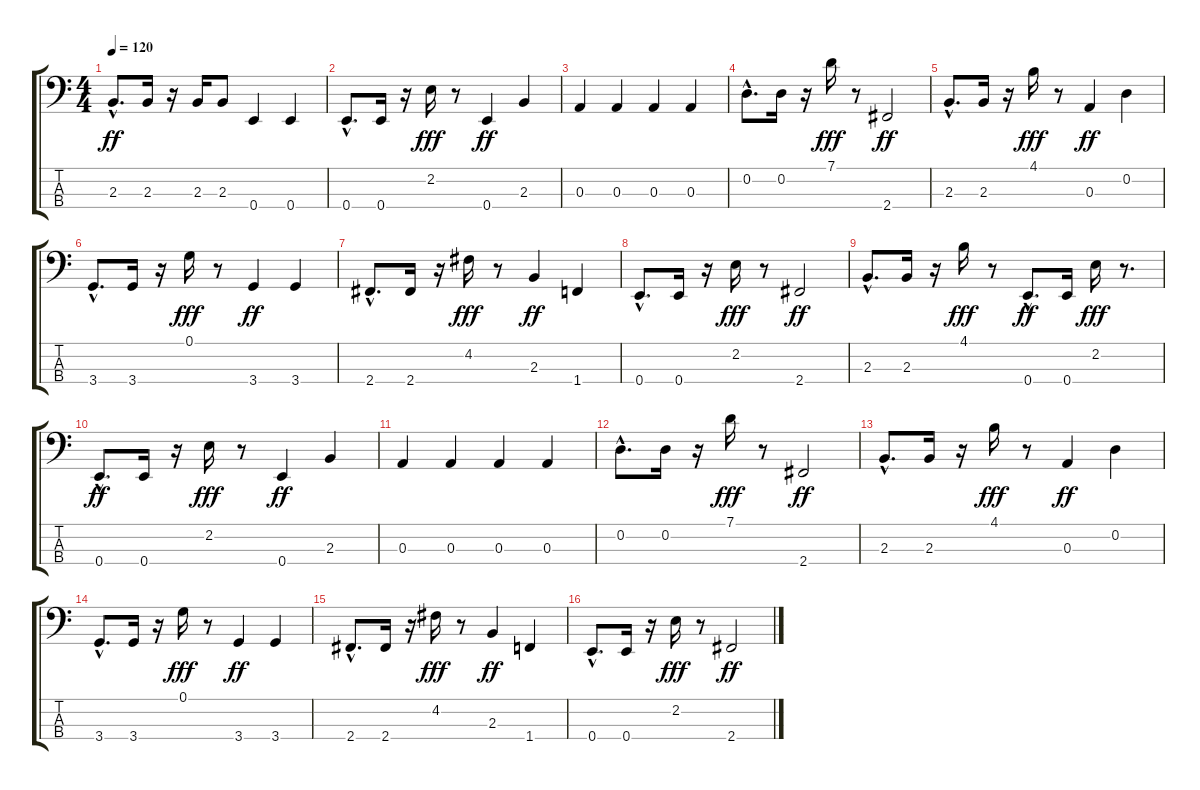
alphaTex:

\track "" {instrument electricbasspick}
\staff {score tabs}
\tuning (G2 D2 A1 E1) {hide}
\ts (4 4)
\tempo 120
\clef f4
\ks c
2.3{hac}.8{d dy ff} 2.3.16 r.16 2.3.16 2.3.8 0.4.4 0.4.4 |
0.4{hac}.8{d} 0.4.16 r.16 2.2.16{dy fff} r.8 0.4.4{dy ff} 2.3.4 |
0.3.4 0.3.4 0.3.4 0.3.4 |
0.2{hac}.8{d} 0.2.16 r.16 7.1.16{dy fff} r.8 2.4.2{dy ff} |
2.3{hac}.8{d} 2.3.16 r.16 4.1.16{dy fff} r.8 0.3.4{dy ff} 0.2.4 |
3.4{hac}.8{d} 3.4.16 r.16 0.1.16{dy fff} r.8 3.4.4{dy ff} 3.4.4 |
2.4{hac}.8{d} 2.4.16 r.16 4.2.16{dy fff} r.8 2.3.4{dy ff} 1.4.4 |
0.4{hac}.8{d} 0.4.16 r.16 2.2.16{dy fff} r.8 2.4.2{dy ff} |
2.3{hac}.8{d} 2.3.16 r.16 4.1.16{dy fff} r.8 0.4{hac}.8{d dy ff} 0.4.16 2.2.16{dy fff} r.8{d} |
0.4{hac}.8{d dy ff} 0.4.16 r.16 2.2.16{dy fff} r.8 0.4.4{dy ff} 2.3.4 |
0.3.4 0.3.4 0.3.4 0.3.4 |
0.2{hac}.8{d} 0.2.16 r.16 7.1.16{dy fff} r.8 2.4.2{dy ff} |
2.3{hac}.8{d} 2.3.16 r.16 4.1.16{dy fff} r.8 0.3.4{dy ff} 0.2.4 |
3.4{hac}.8{d} 3.4.16 r.16 0.1.16{dy fff} r.8 3.4.4{dy ff} 3.4.4 |
2.4{hac}.8{d} 2.4.16 r.16 4.2.16{dy fff} r.8 2.3.4{dy ff} 1.4.4 |
0.4{hac}.8{d} 0.4.16 r.16 2.2.16{dy fff} r.8 2.4.2{dy ff}
